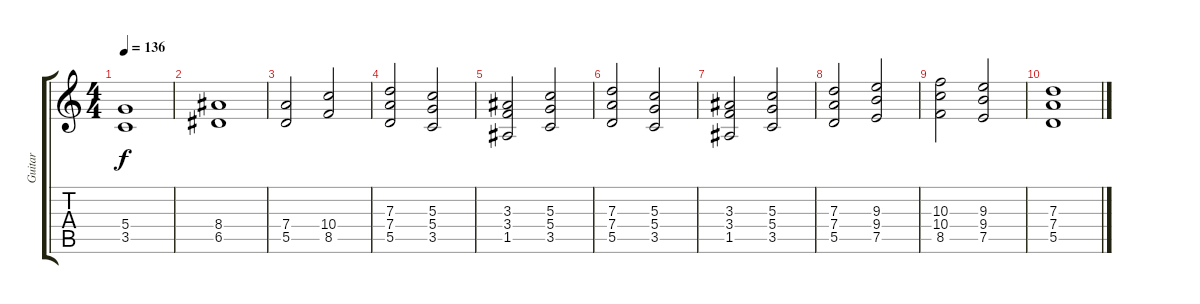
\track ("Guitar" "Guitar") {instrument distortionguitar}
\staff {score tabs}
\tuning (E4 B3 G3 D3 A2 E2) {hide}
\ts (4 4)
\tempo 136
\clef g2
\ks c
(5.4 3.5).1{dy f} |
(8.4 6.5).1 |
(7.4 5.5).2 (10.4 8.5).2 |
(7.3 7.4 5.5).2 (5.3 5.4 3.5).2 |
(3.3 3.4 1.5).2 (5.3 5.4 3.5).2 |
(7.3 7.4 5.5).2 (5.3 5.4 3.5).2 |
(3.3 3.4 1.5).2 (5.3 5.4 3.5).2 |
(7.3 7.4 5.5).2 (9.3 9.4 7.5).2 |
(10.3 10.4 8.5).2 (9.3 9.4 7.5).2 |
(7.3 7.4 5.5).1
